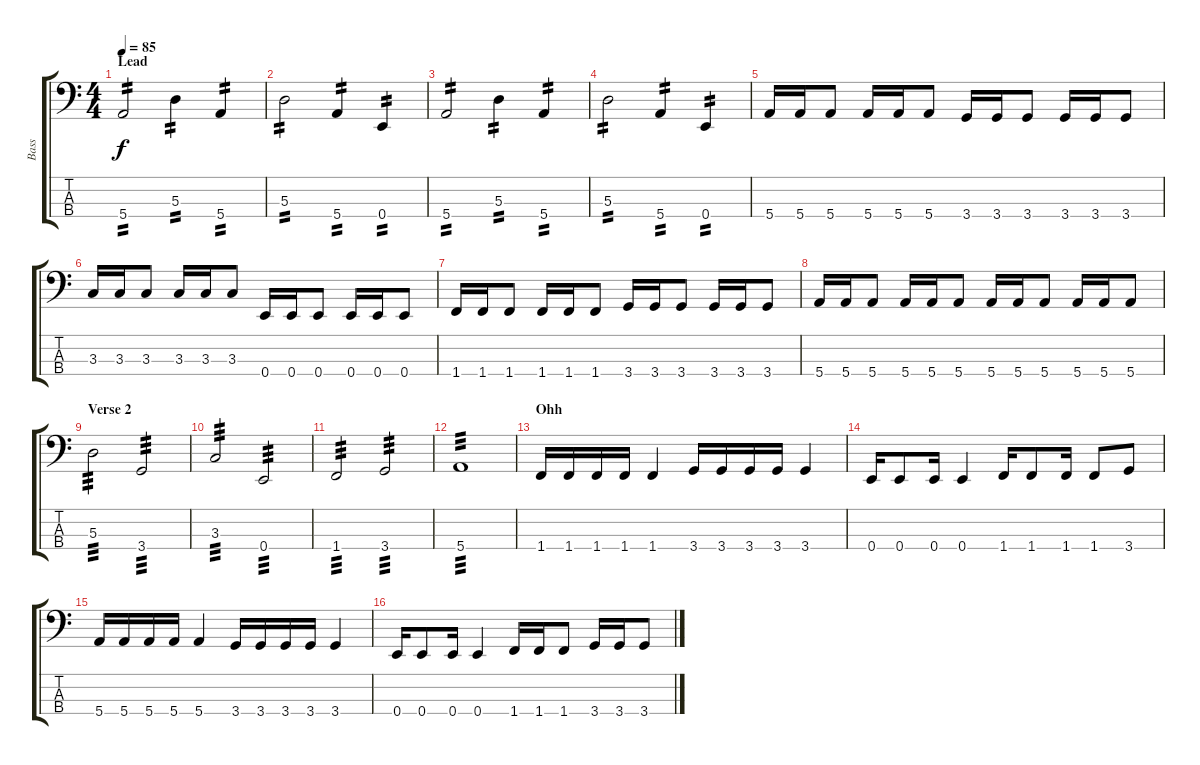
\track ("Bass" "Bass") {instrument electricbasspick}
\staff {score tabs}
\tuning (G2 D2 A1 E1) {hide}
\ts (4 4)
\section ("" "Lead")
\tempo 85
\clef f4
\ks c
5.4.2{tp 2 dy f} 5.3.4{tp 2} 5.4.4{tp 2} |
5.3.2{tp 2} 5.4.4{tp 2} 0.4.4{tp 2} |
5.4.2{tp 2} 5.3.4{tp 2} 5.4.4{tp 2} |
5.3.2{tp 2} 5.4.4{tp 2} 0.4.4{tp 2} |
5.4.16 5.4.16 5.4.8 5.4.16 5.4.16 5.4.8 3.4.16 3.4.16 3.4.8 3.4.16 3.4.16 3.4.8 |
3.3.16 3.3.16 3.3.8 3.3.16 3.3.16 3.3.8 0.4.16 0.4.16 0.4.8 0.4.16 0.4.16 0.4.8 |
1.4.16 1.4.16 1.4.8 1.4.16 1.4.16 1.4.8 3.4.16 3.4.16 3.4.8 3.4.16 3.4.16 3.4.8 |
5.4.16 5.4.16 5.4.8 5.4.16 5.4.16 5.4.8 5.4.16 5.4.16 5.4.8 5.4.16 5.4.16 5.4.8 |
\section ("" "Verse 2")
5.3.2{tp 3} 3.4.2{tp 3} |
3.3.2{tp 3} 0.4.2{tp 3} |
1.4.2{tp 3} 3.4.2{tp 3} |
5.4.1{tp 3} |
\section ("" "Ohh")
1.4.16 1.4.16 1.4.16 1.4.16 1.4.4 3.4.16 3.4.16 3.4.16 3.4.16 3.4.4 |
0.4.16 0.4.8 0.4.16 0.4.4 1.4.16 1.4.8 1.4.16 1.4.8 3.4.8 |
5.4.16 5.4.16 5.4.16 5.4.16 5.4.4 3.4.16 3.4.16 3.4.16 3.4.16 3.4.4 |
0.4.16 0.4.8 0.4.16 0.4.4 1.4.16 1.4.16 1.4.8 3.4.16 3.4.16 3.4.8
